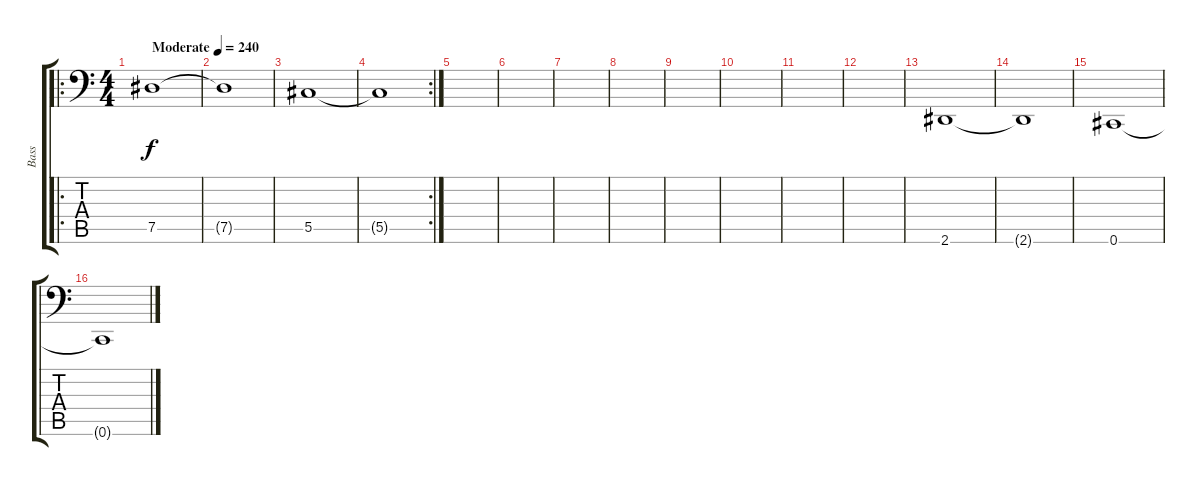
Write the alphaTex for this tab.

\track ("Bass" "Bass") {instrument electricbasspick}
\staff {score tabs}
\tuning (Eb3 Bb2 Gb2 Db2 Ab1 Db1) {hide}
\ro
\ts (4 4)
\tempo (240 "Moderate")
\clef f4
\ks c
7.5.1{dy f instrument electricbasspick} |
7.5{t}.1 |
5.5.1 |
\rc 2
5.5{t}.1 |
|
|
|
|
|
|
|
|
2.6.1 |
2.6{t}.1 |
0.6.1 |
0.6{t}.1
